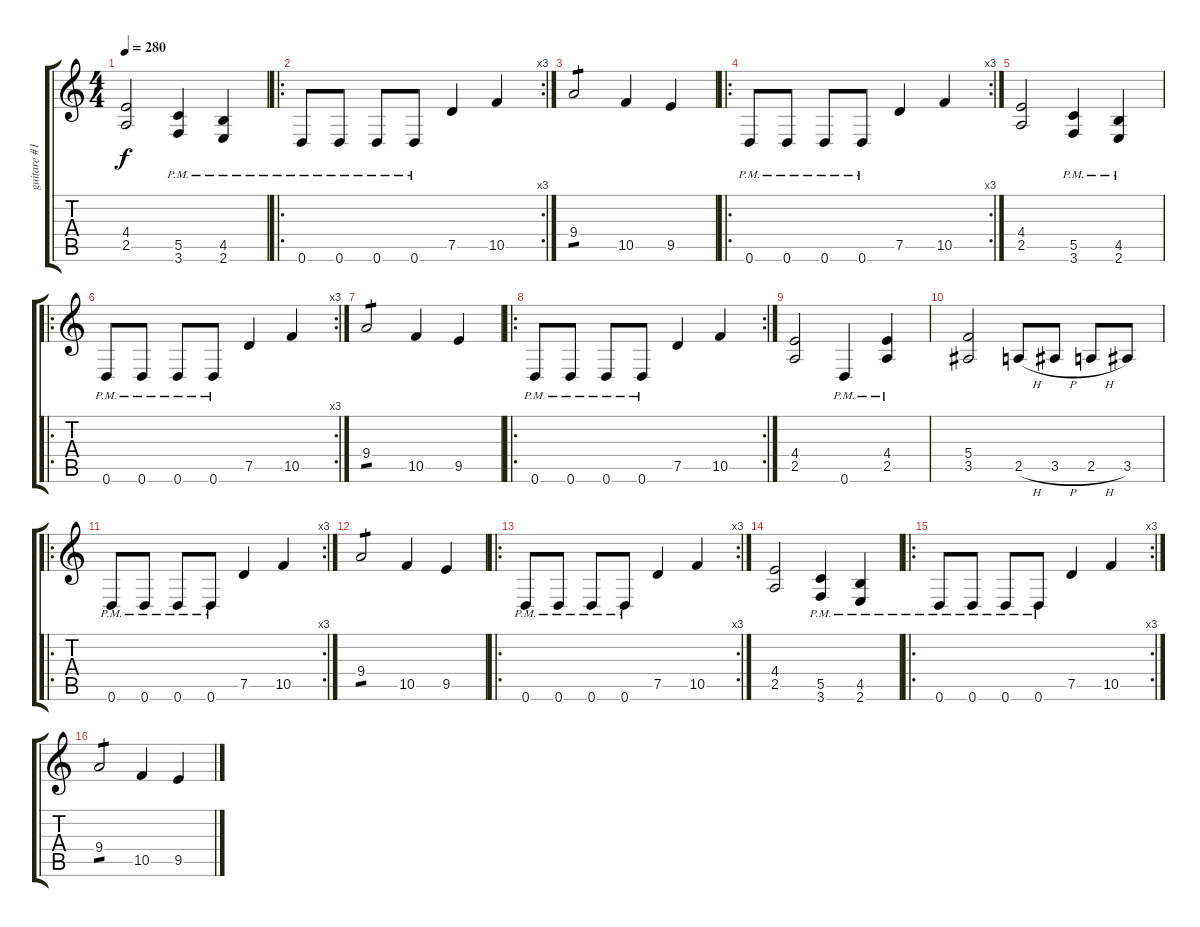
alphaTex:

\track ("guitare #1" "guitare #1") {instrument distortionguitar}
\staff {score tabs}
\tuning (D4 A3 F3 C3 G2 D2) {hide}
\ts (4 4)
\tempo 280
\clef g2
\ks c
(4.4 2.5).2{dy f instrument distortionguitar} (5.5{pm} 3.6).4 (4.5{pm} 2.6).4 |
\ro
\rc 3
0.6{pm}.8 0.6{pm}.8 0.6{pm}.8 0.6{pm}.8 7.5.4 10.5.4 |
9.4.2{tp 1} 10.5.4 9.5.4 |
\ro
\rc 3
0.6{pm}.8 0.6{pm}.8 0.6{pm}.8 0.6{pm}.8 7.5.4 10.5.4 |
(4.4 2.5).2 (5.5{pm} 3.6).4 (4.5{pm} 2.6).4 |
\ro
\rc 3
0.6{pm}.8 0.6{pm}.8 0.6{pm}.8 0.6{pm}.8 7.5.4 10.5.4 |
9.4.2{tp 1} 10.5.4 9.5.4 |
\ro
\rc 2
0.6{pm}.8 0.6{pm}.8 0.6{pm}.8 0.6{pm}.8 7.5.4 10.5.4 |
(4.4 2.5).2 0.6{pm}.4 (4.4{pm} 2.5{pm}).4 |
(5.4 3.5).2 2.5{h}.8 3.5{h}.8 2.5{h}.8 3.5.8 |
\ro
\rc 3
0.6{pm}.8 0.6{pm}.8 0.6{pm}.8 0.6{pm}.8 7.5.4 10.5.4 |
9.4.2{tp 1} 10.5.4 9.5.4 |
\ro
\rc 3
0.6{pm}.8 0.6{pm}.8 0.6{pm}.8 0.6{pm}.8 7.5.4 10.5.4 |
(4.4 2.5).2 (5.5{pm} 3.6).4 (4.5{pm} 2.6).4 |
\ro
\rc 3
0.6{pm}.8 0.6{pm}.8 0.6{pm}.8 0.6{pm}.8 7.5.4 10.5.4 |
9.4.2{tp 1} 10.5.4 9.5.4
